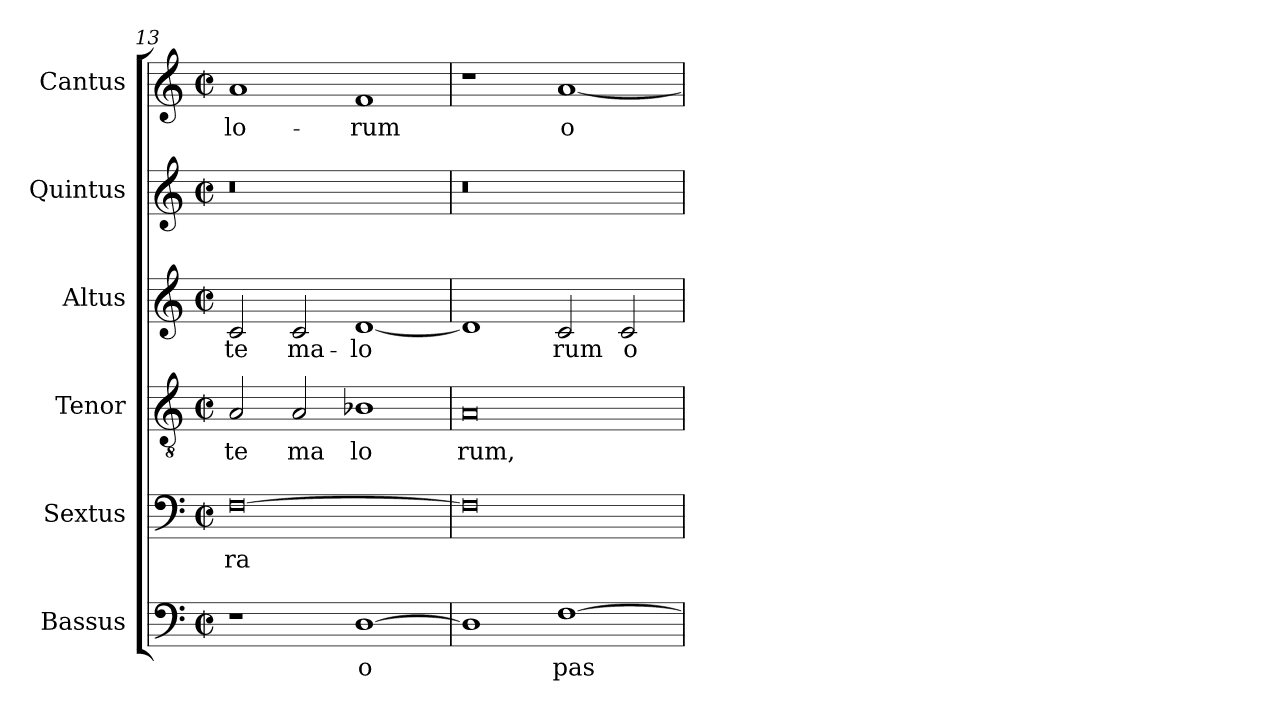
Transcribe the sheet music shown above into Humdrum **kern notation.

**kern	**text	**kern	**text	**kern	**text	**kern	**text	**kern	**kern	**text
*part6	*part6	*part5	*part5	*part4	*part4	*part3	*part3	*part2	*part1	*part1
*staff6	*staff6	*staff5	*staff5	*staff4	*staff4	*staff3	*staff3	*staff2	*staff1	*staff1
*I"Bassus	*	*I"Sextus	*	*I"Tenor	*	*I"Altus	*	*I"Quintus	*I"Cantus	*
*clefF4	*	*clefF4	*	*clefGv2	*	*clefG2	*	*clefG2	*clefG2	*
*k[]	*	*k[]	*	*k[]	*	*k[]	*	*k[]	*k[]	*
*C:	*	*C:	*	*C:	*	*C:	*	*C:	*C:	*
*M2/2	*	*M2/2	*	*M2/2	*	*M2/2	*	*M2/2	*M2/2	*
*met(c|)	*	*met(c|)	*	*met(c|)	*	*met(c|)	*	*met(c|)	*met(c|)	*
=13	=13	=13	=13	=13	=13	=13	=13	=13	=13	=13
!	!	!	!LO:LY:b:cj	!	!LO:LY:b:cj	!	!LO:LY:b:cj	!	!	!LO:LY:b:cj
1r	.	[>0F	-ra-	2A/	te	2c/	-te	0r	1a	-lo-
!	!	!	!	!	!LO:LY:b:cj	!	!LO:LY:b:cj	!	!	!
.	.	.	.	2A/	ma	2c/	ma-	.	.	.
!	!LO:LY:b:cj	!	!	!	!LO:LY:b:cj	!	!LO:LY:b:cj	!	!	!LO:LY:b:cj
[>1D	o	.	.	1B-X	lo	[<1d	-lo-	.	1f	-rum
=14	=14	=14	=14	=14	=14	=14	=14	=14	=14	=14
!	!LO:LY:b:cj	!	!LO:LY:b:cj	!	!LO:LY:b:cj	!	!LO:LY:b:cj	!	!	!
1D]	.	0F]	--	0A	rum,	1d]	--	0r	1r	.
!	!LO:LY:b:cj	!	!	!	!	!	!LO:LY:b:cj	!	!	!LO:LY:b:cj
[>1F	pas	.	.	.	.	2c/	-rum	.	[<1a	o
!	!	!	!	!	!	!	!LO:LY:b:cj	!	!	!
.	.	.	.	.	.	2c/	o	.	.	.
=	=	=	=	=	=	=	=	=	=	=
*-	*-	*-	*-	*-	*-	*-	*-	*-	*-	*-
